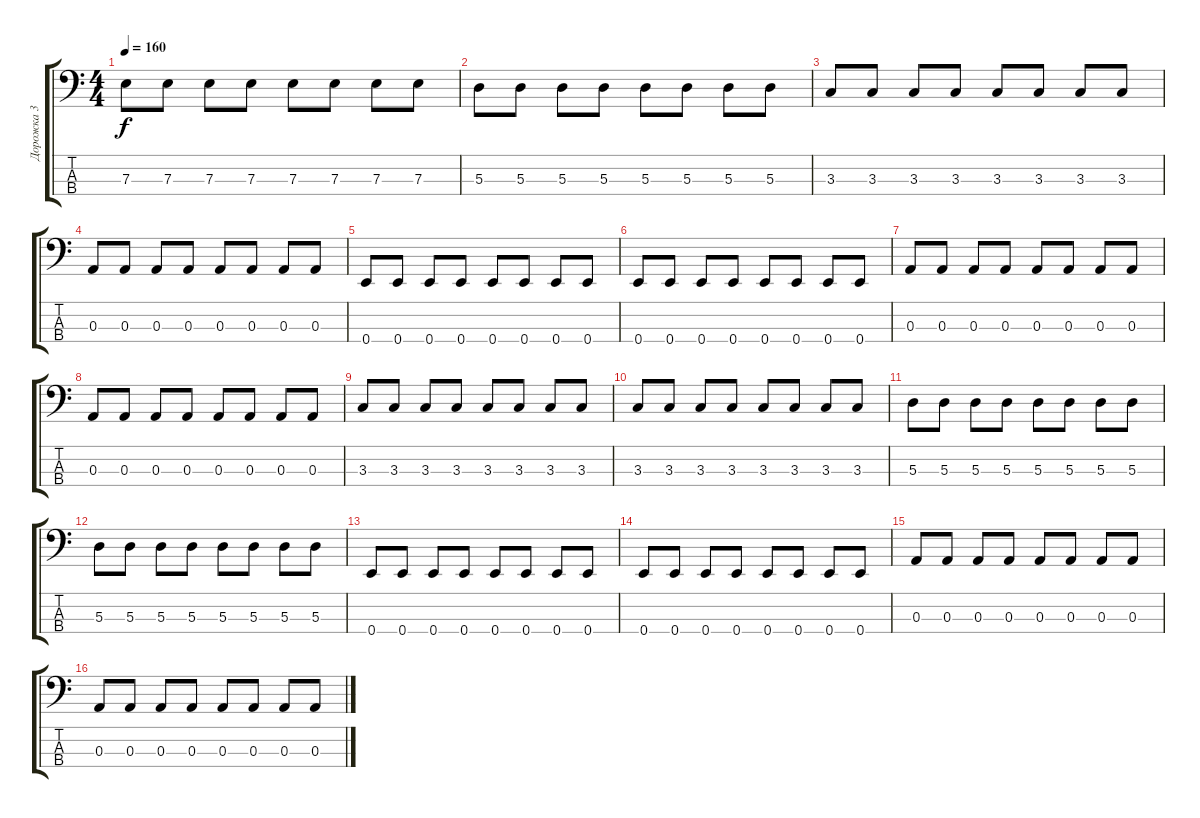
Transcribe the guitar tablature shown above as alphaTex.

\track ("Дорожка 3" "Дорожка 3") {instrument electricbassfinger}
\staff {score tabs}
\tuning (G2 D2 A1 E1) {hide}
\ts (4 4)
\tempo 160
\clef f4
\ks c
7.3.8{dy f} 7.3.8 7.3.8 7.3.8 7.3.8 7.3.8 7.3.8 7.3.8 |
5.3.8 5.3.8 5.3.8 5.3.8 5.3.8 5.3.8 5.3.8 5.3.8 |
3.3.8 3.3.8 3.3.8 3.3.8 3.3.8 3.3.8 3.3.8 3.3.8 |
0.3.8 0.3.8 0.3.8 0.3.8 0.3.8 0.3.8 0.3.8 0.3.8 |
0.4.8 0.4.8 0.4.8 0.4.8 0.4.8 0.4.8 0.4.8 0.4.8 |
0.4.8 0.4.8 0.4.8 0.4.8 0.4.8 0.4.8 0.4.8 0.4.8 |
0.3.8 0.3.8 0.3.8 0.3.8 0.3.8 0.3.8 0.3.8 0.3.8 |
0.3.8 0.3.8 0.3.8 0.3.8 0.3.8 0.3.8 0.3.8 0.3.8 |
3.3.8 3.3.8 3.3.8 3.3.8 3.3.8 3.3.8 3.3.8 3.3.8 |
3.3.8 3.3.8 3.3.8 3.3.8 3.3.8 3.3.8 3.3.8 3.3.8 |
5.3.8 5.3.8 5.3.8 5.3.8 5.3.8 5.3.8 5.3.8 5.3.8 |
5.3.8 5.3.8 5.3.8 5.3.8 5.3.8 5.3.8 5.3.8 5.3.8 |
0.4.8 0.4.8 0.4.8 0.4.8 0.4.8 0.4.8 0.4.8 0.4.8 |
0.4.8 0.4.8 0.4.8 0.4.8 0.4.8 0.4.8 0.4.8 0.4.8 |
0.3.8 0.3.8 0.3.8 0.3.8 0.3.8 0.3.8 0.3.8 0.3.8 |
0.3.8 0.3.8 0.3.8 0.3.8 0.3.8 0.3.8 0.3.8 0.3.8
